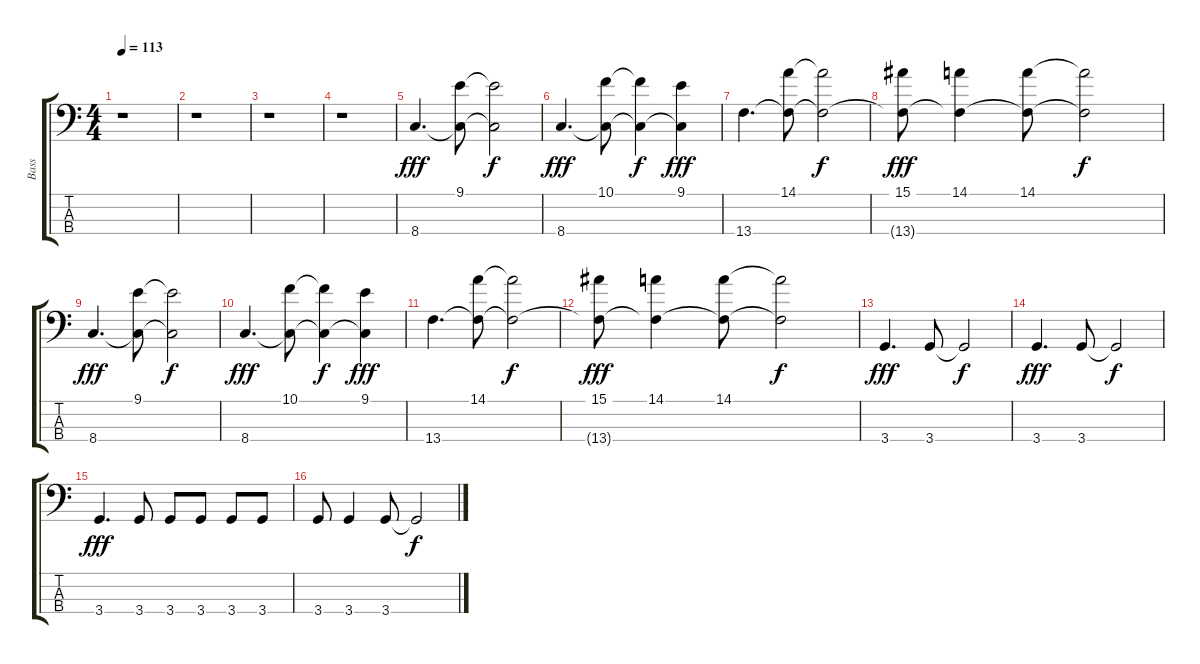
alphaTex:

\track ("Bass" "Bass") {instrument fretlessbass}
\staff {score tabs}
\tuning (G2 D2 A1 E1) {hide}
\ts (4 4)
\tempo 113
\clef f4
\ks c
r.1{dy fff instrument fretlessbass} |
r.1 |
r.1 |
r.1 |
8.4.4{d} (9.1 8.4{t}).8 (9.1{t} 8.4{t}).2{dy f} |
8.4.4{d dy fff} (10.1 8.4{t}).8 (10.1{t} 8.4{t}).4{dy f} (9.1 8.4{t}).4{dy fff} |
13.4.4{d} (14.1 13.4{t}).8 (14.1{t} 13.4{t}).2{dy f} |
(15.1 13.4{t}).8{dy fff} (14.1 13.4{t}).4 (14.1 13.4{t}).8 (14.1{t} 13.4{t}).2{dy f} |
8.4.4{d dy fff} (9.1 8.4{t}).8 (9.1{t} 8.4{t}).2{dy f} |
8.4.4{d dy fff} (10.1 8.4{t}).8 (10.1{t} 8.4{t}).4{dy f} (9.1 8.4{t}).4{dy fff} |
13.4.4{d} (14.1 13.4{t}).8 (14.1{t} 13.4{t}).2{dy f} |
(15.1 13.4{t}).8{dy fff} (14.1 13.4{t}).4 (14.1 13.4{t}).8 (14.1{t} 13.4{t}).2{dy f} |
3.4.4{d dy fff} 3.4.8 3.4{t}.2{dy f} |
3.4.4{d dy fff} 3.4.8 3.4{t}.2{dy f} |
3.4.4{d dy fff} 3.4.8 3.4.8 3.4.8 3.4.8 3.4.8 |
3.4.8 3.4.4 3.4.8 3.4{t}.2{dy f}
